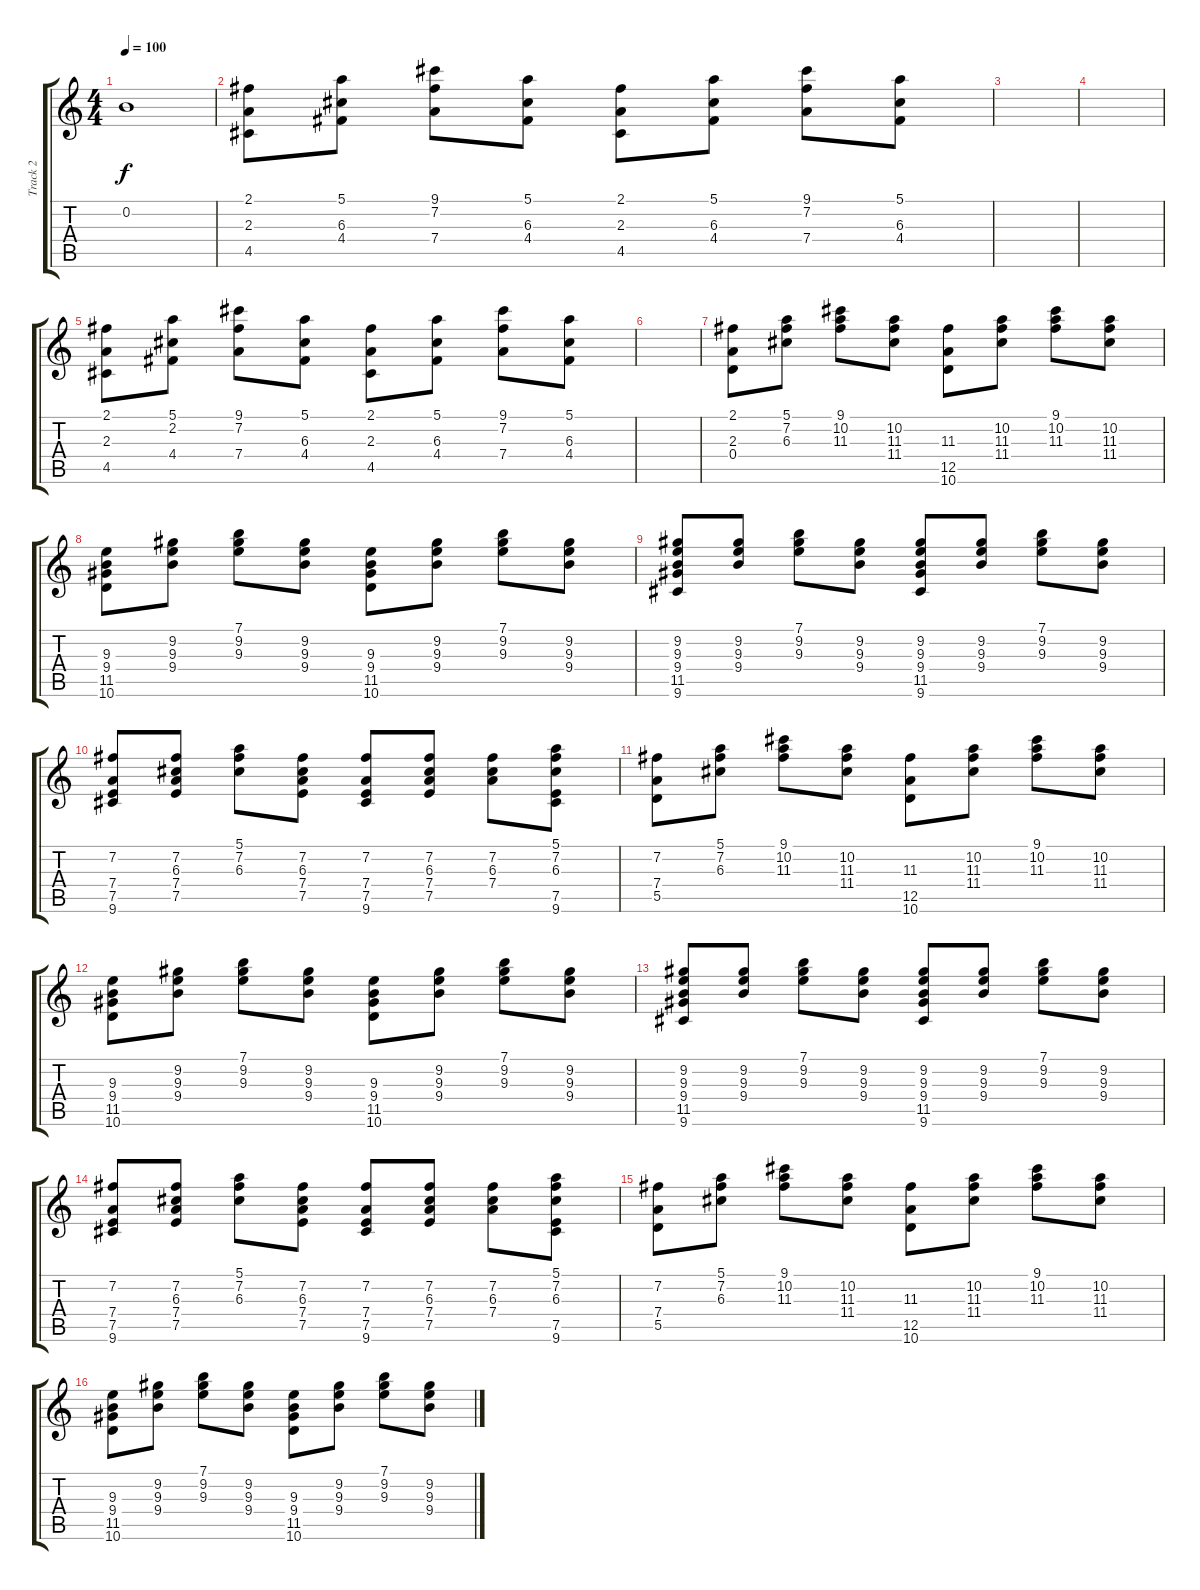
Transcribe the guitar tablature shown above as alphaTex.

\track ("Track 2" "Track 2") {instrument acousticguitarsteel}
\staff {score tabs}
\tuning (E4 B3 G3 D3 A2 E2) {hide}
\ts (4 4)
\tempo 100
\clef g2
\ks c
0.2.1{dy f} |
(2.1 2.3 4.5).8 (5.1 6.3 4.4).8 (9.1 7.2 7.4).8 (5.1 6.3 4.4).8 (2.1 2.3 4.5).8 (5.1 6.3 4.4).8 (9.1 7.2 7.4).8 (5.1 6.3 4.4).8 |
|
|
(2.1 2.3 4.5).8 (5.1 2.2 4.4).8 (9.1 7.2 7.4).8 (5.1 6.3 4.4).8 (2.1 2.3 4.5).8 (5.1 6.3 4.4).8 (9.1 7.2 7.4).8 (5.1 6.3 4.4).8 |
|
(2.1 2.3 0.4).8 (5.1 7.2 6.3).8 (9.1 10.2 11.3).8 (10.2 11.3 11.4).8 (11.3 12.5 10.6).8 (10.2 11.3 11.4).8 (9.1 10.2 11.3).8 (10.2 11.3 11.4).8 |
(9.3 9.4 11.5 10.6).8 (9.2 9.3 9.4).8 (7.1 9.2 9.3).8 (9.2 9.3 9.4).8 (9.3 9.4 11.5 10.6).8 (9.2 9.3 9.4).8 (7.1 9.2 9.3).8 (9.2 9.3 9.4).8 |
(9.2 9.3 9.4 11.5 9.6).8 (9.2 9.3 9.4).8 (7.1 9.2 9.3).8 (9.2 9.3 9.4).8 (9.2 9.3 9.4 11.5 9.6).8 (9.2 9.3 9.4).8 (7.1 9.2 9.3).8 (9.2 9.3 9.4).8 |
(7.2 7.4 7.5 9.6).8 (7.2 6.3 7.4 7.5).8 (5.1 7.2 6.3).8 (7.2 6.3 7.4 7.5).8 (7.2 7.4 7.5 9.6).8 (7.2 6.3 7.4 7.5).8 (7.2 6.3 7.4).8 (5.1 7.2 6.3 7.5 9.6).8 |
(7.2 7.4 5.5).8 (5.1 7.2 6.3).8 (9.1 10.2 11.3).8 (10.2 11.3 11.4).8 (11.3 12.5 10.6).8 (10.2 11.3 11.4).8 (9.1 10.2 11.3).8 (10.2 11.3 11.4).8 |
(9.3 9.4 11.5 10.6).8 (9.2 9.3 9.4).8 (7.1 9.2 9.3).8 (9.2 9.3 9.4).8 (9.3 9.4 11.5 10.6).8 (9.2 9.3 9.4).8 (7.1 9.2 9.3).8 (9.2 9.3 9.4).8 |
(9.2 9.3 9.4 11.5 9.6).8 (9.2 9.3 9.4).8 (7.1 9.2 9.3).8 (9.2 9.3 9.4).8 (9.2 9.3 9.4 11.5 9.6).8 (9.2 9.3 9.4).8 (7.1 9.2 9.3).8 (9.2 9.3 9.4).8 |
(7.2 7.4 7.5 9.6).8 (7.2 6.3 7.4 7.5).8 (5.1 7.2 6.3).8 (7.2 6.3 7.4 7.5).8 (7.2 7.4 7.5 9.6).8 (7.2 6.3 7.4 7.5).8 (7.2 6.3 7.4).8 (5.1 7.2 6.3 7.5 9.6).8 |
(7.2 7.4 5.5).8 (5.1 7.2 6.3).8 (9.1 10.2 11.3).8 (10.2 11.3 11.4).8 (11.3 12.5 10.6).8 (10.2 11.3 11.4).8 (9.1 10.2 11.3).8 (10.2 11.3 11.4).8 |
(9.3 9.4 11.5 10.6).8 (9.2 9.3 9.4).8 (7.1 9.2 9.3).8 (9.2 9.3 9.4).8 (9.3 9.4 11.5 10.6).8 (9.2 9.3 9.4).8 (7.1 9.2 9.3).8 (9.2 9.3 9.4).8
